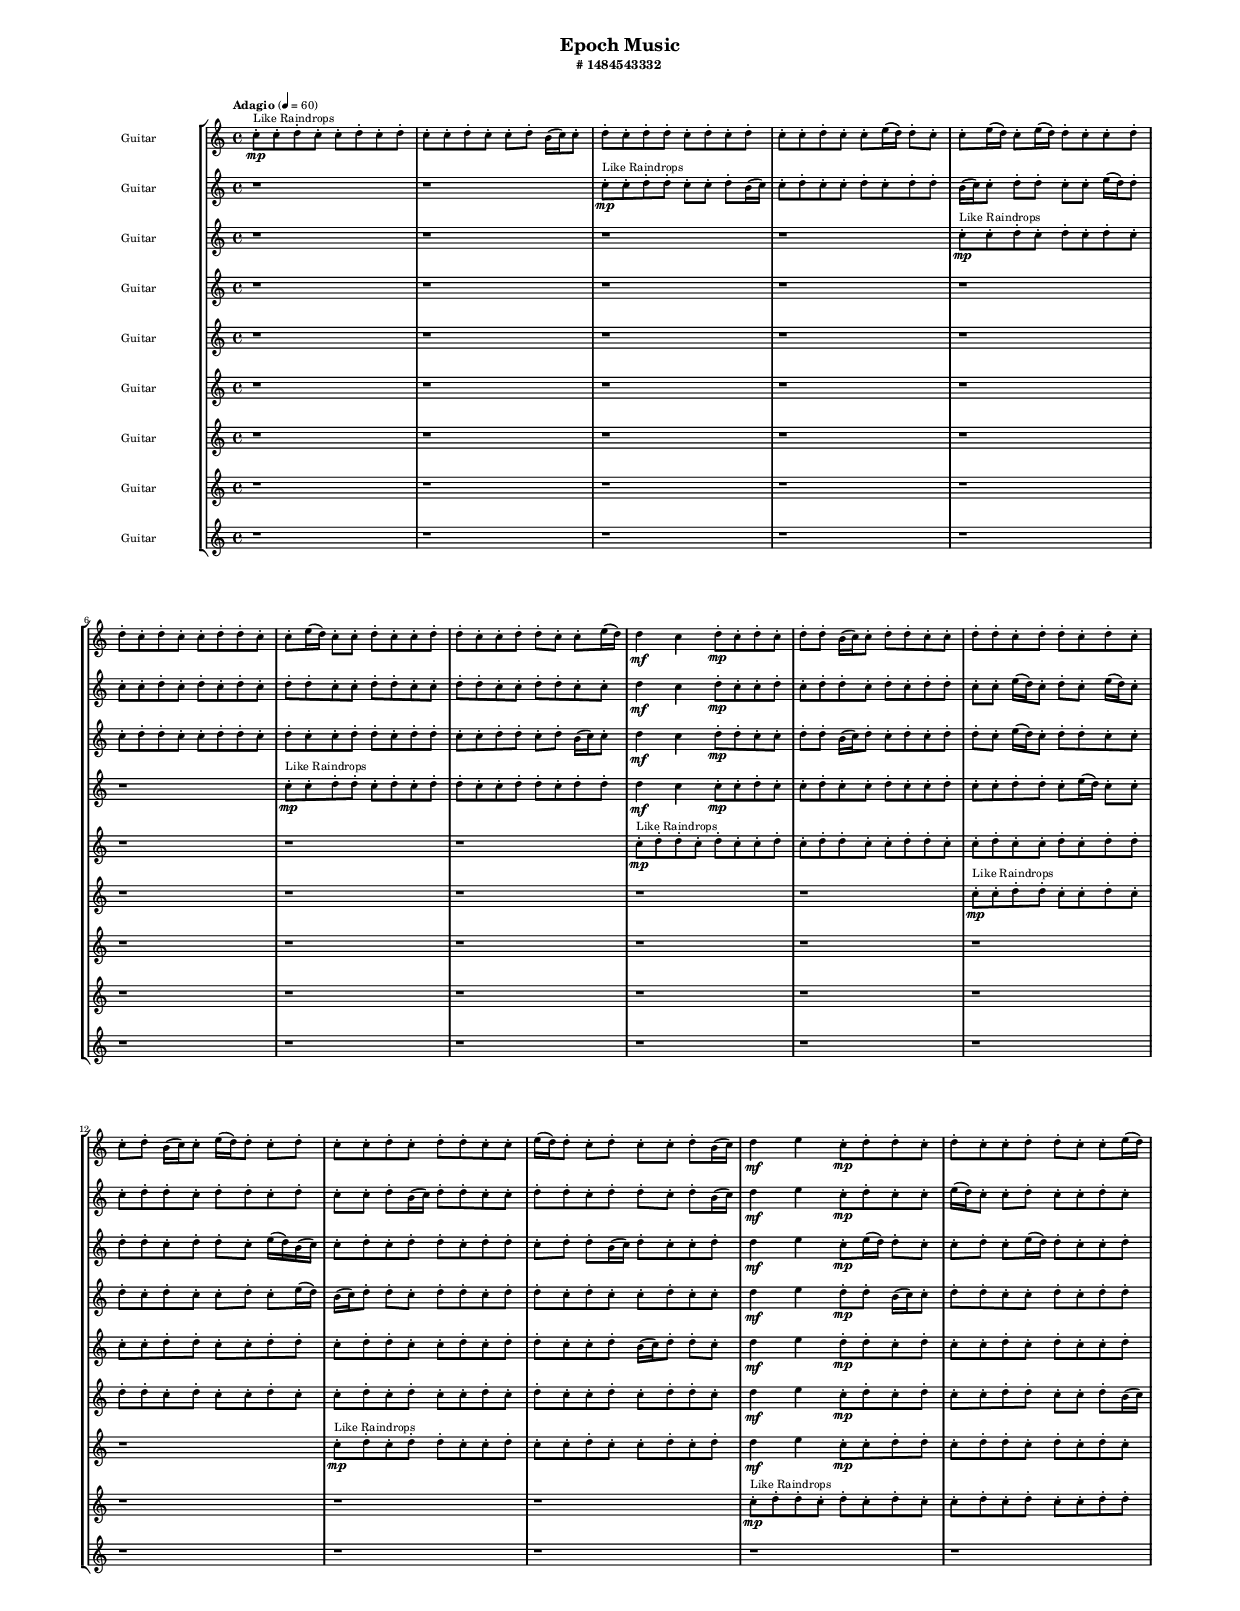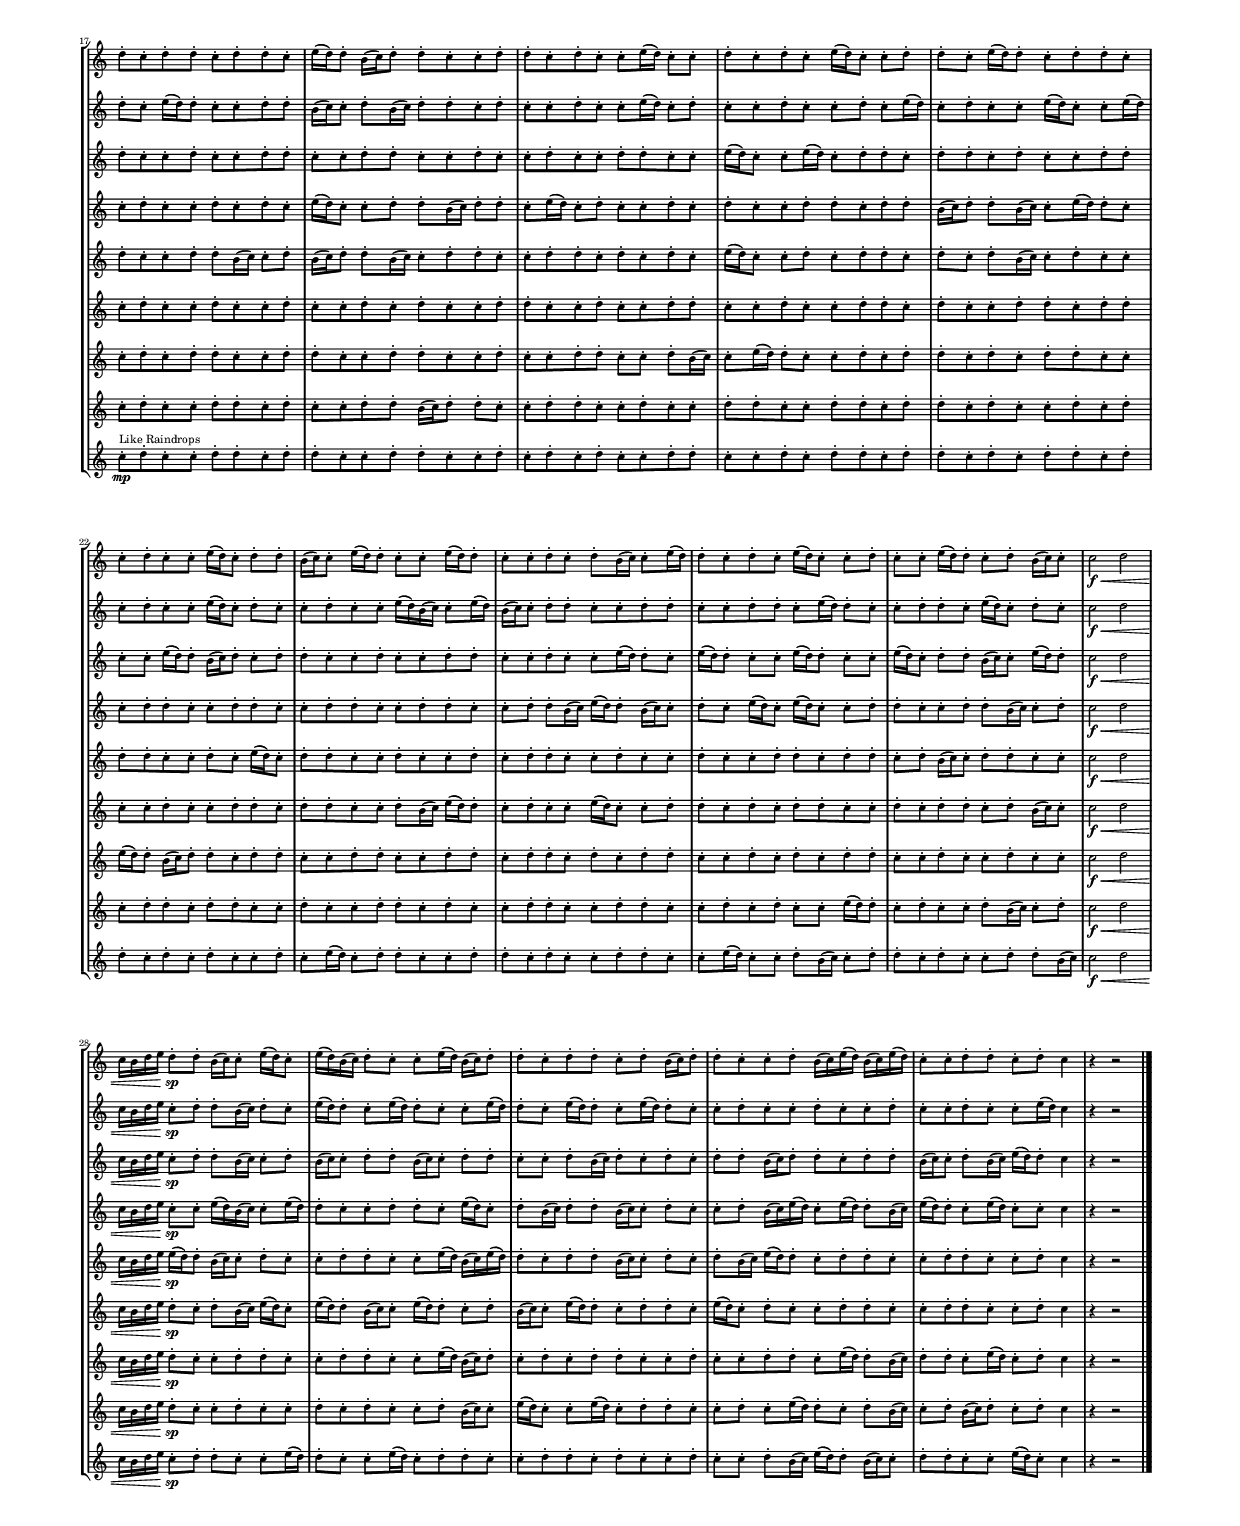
#(set-global-staff-size 10)

\header{
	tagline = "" 
	title = "Epoch Music"
	subtitle="#
1484543332
"
}

\paper{
  indent = 2\cm
  left-margin = 1.5\cm
  right-margin = 1.5\cm
  top-margin = 2\cm
  bottom-margin = 1.5\cm
  ragged-last-bottom = ##t
  print-all-headers = ##t
  print-page-number = ##f
}

\score{
\header{
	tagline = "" 
	title = "  "
	subtitle="  "
}
 \new  StaffGroup  <<

\new Staff \with {
    instrumentName = #"
Guitar
"
	midiInstrument = "Violin"
  }
\absolute {
\clef
"treble"

\tempo "Adagio" 4 = 60 c''8-.\mp ^"Like Raindrops"  c''8-. d''8-. c''8-. c''8-. d''8-. c''8-. d''8-. c''8-. c''8-. d''8-. c''8-. c''8-. d''8-. b'16( c''16) c''8-. d''8-. c''8-. d''8-. d''8-. c''8-. d''8-. c''8-. d''8-. c''8-. c''8-. d''8-. c''8-. c''8-. e''16( d''16) d''8-. c''8-. c''8-. e''16( d''16) c''8-. e''16( d''16) d''8-. c''8-. c''8-. d''8-. d''8-. c''8-. d''8-. c''8-. c''8-. d''8-. d''8-. c''8-. c''8-. e''16( d''16) c''8-. c''8-. d''8-. c''8-. c''8-. d''8-. d''8-. c''8-. c''8-. d''8-. d''8-. c''8-. c''8-. e''16( d''16) d''4\mf c''4 d''8-.\mp c''8-. d''8-. c''8-. d''8-. d''8-. b'16( c''16) c''8-. d''8-. d''8-. c''8-. c''8-. d''8-. d''8-. c''8-. d''8-. d''8-. c''8-. d''8-. c''8-. c''8-. d''8-. b'16( c''16) c''8-. e''16( d''16) d''8-. c''8-. d''8-. c''8-. c''8-. d''8-. c''8-. d''8-. d''8-. c''8-. c''8-. e''16( d''16) d''8-. c''8-. d''8-. c''8-. c''8-. d''8-. b'16( c''16) d''4\mf e''4 c''8-.\mp d''8-. d''8-. c''8-. d''8-. c''8-. c''8-. d''8-. d''8-. c''8-. c''8-. e''16( d''16) d''8-. c''8-. d''8-. d''8-. c''8-. d''8-. d''8-. c''8-. e''16( d''16) d''8-. b'16( c''16) d''8-. d''8-. c''8-. c''8-. d''8-. d''8-. c''8-. d''8-. c''8-. c''8-. e''16( d''16) c''8-. c''8-. d''8-. c''8-. d''8-. c''8-. e''16( d''16) c''8-. c''8-. d''8-. d''8-. c''8-. e''16( d''16) d''8-. c''8-. d''8-. d''8-. c''8-. c''8-. d''8-. c''8-. c''8-. e''16( d''16) c''8-. d''8-. d''8-. b'16( c''16) c''8-. e''16( d''16) d''8-. c''8-. c''8-. e''16( d''16) d''8-. c''8-. c''8-. d''8-. c''8-. d''8-. b'16( c''16) c''8-. e''16( d''16) d''8-. c''8-. d''8-. c''8-. e''16( d''16) c''8-. c''8-. d''8-. c''8-. c''8-. e''16( d''16) d''8-. c''8-. d''8-. b'16( c''16) c''8-. c''2\f\< d''2 c''16 b'16 d''16 e''16 d''8-.\sp d''8-. b'16( c''16) c''8-. e''16( d''16) c''8-. e''16( d''16) b'16( c''16) d''8-. c''8-. c''8-. e''16( d''16) b'16( c''16) d''8-. d''8-. c''8-. d''8-. d''8-. c''8-. d''8-. b'16( c''16) d''8-. d''8-. c''8-. c''8-. d''8-. b'16( c''16) e''16( d''16) b'16( c''16) e''16( d''16) c''8-. c''8-. d''8-. d''8-. c''8-. d''8-. c''4 r4 r2 

	\bar "|."

}



\new Staff \with {
    instrumentName = #"
Guitar
"
	midiInstrument = "Violin"
  }
\absolute {
\clef
"treble"

\tempo "Adagio" 4 = 60 r1 r1 c''8-.\mp ^"Like Raindrops"  c''8-. d''8-. d''8-. c''8-. c''8-. d''8-. b'16( c''16) c''8-. d''8-. c''8-. c''8-. d''8-. c''8-. d''8-. d''8-. b'16( c''16) c''8-. d''8-. d''8-. c''8-. c''8-. e''16( d''16) d''8-. c''8-. c''8-. d''8-. c''8-. d''8-. c''8-. d''8-. c''8-. d''8-. d''8-. c''8-. c''8-. d''8-. d''8-. c''8-. c''8-. d''8-. d''8-. c''8-. c''8-. d''8-. d''8-. c''8-. c''8-. d''4\mf c''4 d''8-.\mp c''8-. c''8-. d''8-. c''8-. d''8-. d''8-. c''8-. d''8-. c''8-. d''8-. d''8-. c''8-. c''8-. e''16( d''16) c''8-. d''8-. c''8-. e''16( d''16) c''8-. c''8-. d''8-. d''8-. c''8-. d''8-. d''8-. c''8-. d''8-. c''8-. c''8-. d''8-. b'16( c''16) d''8-. d''8-. c''8-. c''8-. d''8-. d''8-. c''8-. d''8-. d''8-. c''8-. d''8-. b'16( c''16) d''4\mf e''4 c''8-.\mp d''8-. c''8-. c''8-. e''16( d''16) c''8-. c''8-. d''8-. c''8-. c''8-. d''8-. c''8-. d''8-. c''8-. e''16( d''16) d''8-. c''8-. c''8-. d''8-. d''8-. b'16( c''16) c''8-. d''8-. b'16( c''16) d''8-. d''8-. c''8-. d''8-. c''8-. c''8-. d''8-. c''8-. c''8-. e''16( d''16) c''8-. d''8-. c''8-. c''8-. d''8-. c''8-. c''8-. d''8-. c''8-. e''16( d''16) c''8-. d''8-. c''8-. c''8-. e''16( d''16) c''8-. c''8-. e''16( d''16) c''8-. d''8-. c''8-. c''8-. e''16( d''16) c''8-. d''8-. c''8-. c''8-. d''8-. c''8-. c''8-. e''16( d''16) b'16( c''16) c''8-. e''16( d''16) b'16( c''16) c''8-. d''8-. d''8-. c''8-. c''8-. d''8-. d''8-. c''8-. c''8-. d''8-. d''8-. c''8-. e''16( d''16) d''8-. c''8-. c''8-. d''8-. d''8-. c''8-. e''16( d''16) c''8-. d''8-. c''8-. c''2\f\< d''2 c''16 b'16 d''16 e''16 c''8-.\sp d''8-. d''8-. b'16( c''16) d''8-. c''8-. e''16( d''16) d''8-. c''8-. e''16( d''16) d''8-. c''8-. c''8-. e''16( d''16) d''8-. c''8-. e''16( d''16) d''8-. c''8-. e''16( d''16) d''8-. c''8-. c''8-. d''8-. c''8-. c''8-. d''8-. c''8-. c''8-. d''8-. c''8-. c''8-. d''8-. c''8-. c''8-. e''16( d''16) c''4 r4 r2 

	\bar "|."

}



\new Staff \with {
    instrumentName = #"
Guitar
"
	midiInstrument = "Violin"
  }
\absolute {
\clef
"treble"

\tempo "Adagio" 4 = 60 r1 r1 r1 r1 c''8-.\mp ^"Like Raindrops"  c''8-. d''8-. c''8-. d''8-. c''8-. d''8-. c''8-. c''8-. d''8-. d''8-. c''8-. c''8-. d''8-. d''8-. c''8-. d''8-. c''8-. c''8-. d''8-. d''8-. c''8-. d''8-. d''8-. c''8-. c''8-. d''8-. d''8-. c''8-. d''8-. b'16( c''16) c''8-. d''4\mf c''4 d''8-.\mp d''8-. c''8-. c''8-. d''8-. d''8-. b'16( c''16) d''8-. c''8-. d''8-. c''8-. d''8-. d''8-. c''8-. e''16( d''16) c''8-. d''8-. d''8-. c''8-. c''8-. d''8-. d''8-. c''8-. d''8-. d''8-. c''8-. e''16( d''16) b'16( c''16) c''8-. d''8-. c''8-. d''8-. d''8-. c''8-. d''8-. d''8-. c''8-. d''8-. d''8-. b'16( c''16) d''8-. c''8-. c''8-. d''8-. d''4\mf e''4 c''8-.\mp e''16( d''16) d''8-. c''8-. c''8-. d''8-. c''8-. e''16( d''16) d''8-. c''8-. c''8-. d''8-. d''8-. c''8-. c''8-. d''8-. c''8-. c''8-. d''8-. d''8-. c''8-. c''8-. d''8-. d''8-. c''8-. c''8-. d''8-. c''8-. c''8-. d''8-. c''8-. c''8-. d''8-. d''8-. c''8-. c''8-. e''16( d''16) c''8-. c''8-. e''16( d''16) c''8-. d''8-. d''8-. c''8-. d''8-. d''8-. c''8-. d''8-. c''8-. c''8-. d''8-. d''8-. c''8-. c''8-. e''16( d''16) d''8-. b'16( c''16) d''8-. c''8-. d''8-. d''8-. c''8-. c''8-. d''8-. c''8-. c''8-. d''8-. d''8-. c''8-. c''8-. d''8-. c''8-. c''8-. e''16( d''16) d''8-. c''8-. e''16( d''16) d''8-. c''8-. c''8-. e''16( d''16) d''8-. c''8-. c''8-. e''16( d''16) c''8-. d''8-. d''8-. b'16( c''16) c''8-. e''16( d''16) d''8-. c''2\f\< d''2 c''16 b'16 d''16 e''16 c''8-.\sp d''8-. d''8-. b'16( c''16) c''8-. d''8-. b'16( c''16) c''8-. d''8-. d''8-. b'16( c''16) c''8-. d''8-. d''8-. c''8-. c''8-. d''8-. b'16( c''16) d''8-. c''8-. d''8-. c''8-. d''8-. d''8-. b'16( c''16) d''8-. d''8-. c''8-. d''8-. d''8-. b'16( c''16) c''8-. d''8-. b'16( c''16) e''16( d''16) d''8-. c''4 r4 r2 

	\bar "|."

}



\new Staff \with {
    instrumentName = #"
Guitar
"
	midiInstrument = "Violin"
  }
\absolute {
\clef
"treble"

\tempo "Adagio" 4 = 60 r1 r1 r1 r1 r1 r1 c''8-.\mp ^"Like Raindrops"  c''8-. d''8-. d''8-. c''8-. d''8-. c''8-. d''8-. d''8-. c''8-. c''8-. d''8-. d''8-. c''8-. d''8-. d''8-. d''4\mf c''4 c''8-.\mp c''8-. d''8-. c''8-. c''8-. d''8-. c''8-. c''8-. d''8-. c''8-. c''8-. d''8-. c''8-. c''8-. d''8-. d''8-. c''8-. e''16( d''16) c''8-. c''8-. d''8-. c''8-. d''8-. c''8-. c''8-. d''8-. c''8-. e''16( d''16) b'16( c''16) d''8-. d''8-. c''8-. d''8-. d''8-. c''8-. d''8-. d''8-. c''8-. d''8-. c''8-. c''8-. d''8-. c''8-. c''8-. d''4\mf e''4 d''8-.\mp d''8-. b'16( c''16) c''8-. d''8-. d''8-. c''8-. c''8-. d''8-. c''8-. d''8-. d''8-. c''8-. d''8-. c''8-. c''8-. d''8-. c''8-. d''8-. c''8-. e''16( d''16) c''8-. c''8-. d''8-. d''8-. b'16( c''16) d''8-. d''8-. c''8-. e''16( d''16) c''8-. d''8-. c''8-. c''8-. d''8-. c''8-. d''8-. c''8-. c''8-. d''8-. d''8-. c''8-. d''8-. d''8-. b'16( c''16) d''8-. d''8-. b'16( c''16) c''8-. e''16( d''16) d''8-. c''8-. c''8-. d''8-. d''8-. c''8-. c''8-. d''8-. d''8-. c''8-. c''8-. d''8-. d''8-. c''8-. c''8-. d''8-. d''8-. c''8-. c''8-. d''8-. d''8-. b'16( c''16) e''16( d''16) d''8-. b'16( c''16) c''8-. d''8-. c''8-. e''16( d''16) c''8-. e''16( d''16) c''8-. c''8-. d''8-. d''8-. c''8-. c''8-. d''8-. d''8-. b'16( c''16) c''8-. d''8-. c''2\f\< d''2 c''16 b'16 d''16 e''16 c''8-.\sp c''8-. e''16( d''16) b'16( c''16) c''8-. e''16( d''16) d''8-. c''8-. c''8-. d''8-. d''8-. c''8-. e''16( d''16) c''8-. d''8-. b'16( c''16) d''8-. d''8-. b'16( c''16) c''8-. d''8-. c''8-. c''8-. d''8-. b'16( c''16) e''16( d''16) c''8-. e''16( d''16) d''8-. b'16( c''16) e''16( d''16) d''8-. c''8-. e''16( d''16) c''8-. c''8-. c''4 r4 r2 

	\bar "|."

}



\new Staff \with {
    instrumentName = #"
Guitar
"
	midiInstrument = "Violin"
  }
\absolute {
\clef
"treble"

\tempo "Adagio" 4 = 60 r1 r1 r1 r1 r1 r1 r1 r1 c''8-.\mp ^"Like Raindrops"  d''8-. d''8-. c''8-. d''8-. c''8-. c''8-. d''8-. c''8-. d''8-. d''8-. c''8-. c''8-. d''8-. d''8-. c''8-. c''8-. d''8-. c''8-. c''8-. d''8-. c''8-. d''8-. d''8-. c''8-. c''8-. d''8-. d''8-. c''8-. c''8-. d''8-. d''8-. c''8-. d''8-. d''8-. c''8-. c''8-. d''8-. c''8-. d''8-. d''8-. c''8-. c''8-. d''8-. b'16( c''16) d''8-. d''8-. c''8-. d''4\mf e''4 d''8-.\mp d''8-. c''8-. d''8-. c''8-. c''8-. d''8-. c''8-. d''8-. c''8-. c''8-. d''8-. d''8-. c''8-. c''8-. d''8-. d''8-. b'16( c''16) c''8-. d''8-. b'16( c''16) d''8-. d''8-. b'16( c''16) c''8-. d''8-. d''8-. c''8-. c''8-. d''8-. d''8-. c''8-. d''8-. c''8-. d''8-. c''8-. e''16( d''16) c''8-. c''8-. d''8-. c''8-. d''8-. d''8-. c''8-. d''8-. c''8-. d''8-. b'16( c''16) c''8-. d''8-. c''8-. c''8-. d''8-. d''8-. c''8-. c''8-. d''8-. c''8-. e''16( d''16) c''8-. d''8-. d''8-. c''8-. c''8-. d''8-. c''8-. c''8-. d''8-. c''8-. d''8-. d''8-. c''8-. c''8-. d''8-. c''8-. c''8-. d''8-. c''8-. c''8-. d''8-. d''8-. c''8-. d''8-. d''8-. c''8-. d''8-. b'16( c''16) c''8-. d''8-. d''8-. c''8-. c''8-. c''2\f\< d''2 c''16 b'16 d''16 e''16 e''16(\sp d''16) d''8-. b'16( c''16) c''8-. d''8-. c''8-. c''8-. d''8-. d''8-. c''8-. c''8-. e''16( d''16) b'16( c''16) e''16( d''16) d''8-. c''8-. d''8-. d''8-. b'16( c''16) c''8-. d''8-. c''8-. d''8-. b'16( c''16) e''16( d''16) d''8-. c''8-. d''8-. d''8-. c''8-. c''8-. d''8-. d''8-. c''8-. c''8-. d''8-. c''4 r4 r2 

	\bar "|."

}



\new Staff \with {
    instrumentName = #"
Guitar
"
	midiInstrument = "Violin"
  }
\absolute {
\clef
"treble"

\tempo "Adagio" 4 = 60 r1 r1 r1 r1 r1 r1 r1 r1 r1 r1 c''8-.\mp ^"Like Raindrops"  c''8-. d''8-. d''8-. c''8-. c''8-. d''8-. c''8-. d''8-. d''8-. c''8-. d''8-. c''8-. c''8-. d''8-. c''8-. c''8-. d''8-. c''8-. d''8-. c''8-. c''8-. d''8-. c''8-. d''8-. c''8-. c''8-. d''8-. c''8-. d''8-. d''8-. c''8-. d''4\mf e''4 c''8-.\mp d''8-. c''8-. d''8-. c''8-. c''8-. d''8-. d''8-. c''8-. c''8-. d''8-. b'16( c''16) c''8-. d''8-. c''8-. c''8-. d''8-. c''8-. c''8-. d''8-. c''8-. c''8-. d''8-. c''8-. d''8-. c''8-. c''8-. d''8-. d''8-. c''8-. c''8-. d''8-. c''8-. c''8-. d''8-. d''8-. c''8-. c''8-. d''8-. c''8-. c''8-. d''8-. d''8-. c''8-. d''8-. c''8-. c''8-. d''8-. d''8-. c''8-. d''8-. d''8-. c''8-. c''8-. d''8-. c''8-. c''8-. d''8-. d''8-. c''8-. d''8-. d''8-. c''8-. c''8-. d''8-. b'16( c''16) e''16( d''16) d''8-. c''8-. d''8-. c''8-. c''8-. e''16( d''16) c''8-. c''8-. d''8-. d''8-. c''8-. d''8-. c''8-. d''8-. d''8-. c''8-. c''8-. d''8-. c''8-. d''8-. d''8-. c''8-. d''8-. b'16( c''16) c''8-. c''2\f\< d''2 c''16 b'16 d''16 e''16 d''8-.\sp c''8-. d''8-. b'16( c''16) e''16( d''16) c''8-. e''16( d''16) d''8-. b'16( c''16) c''8-. e''16( d''16) d''8-. c''8-. d''8-. b'16( c''16) c''8-. e''16( d''16) d''8-. c''8-. d''8-. d''8-. c''8-. e''16( d''16) c''8-. d''8-. c''8-. c''8-. d''8-. d''8-. c''8-. c''8-. d''8-. d''8-. c''8-. c''8-. d''8-. c''4 r4 r2 

	\bar "|."

}



\new Staff \with {
    instrumentName = #"
Guitar
"
	midiInstrument = "Violin"
  }
\absolute {
\clef
"treble"

\tempo "Adagio" 4 = 60 r1 r1 r1 r1 r1 r1 r1 r1 r1 r1 r1 r1 c''8-.\mp ^"Like Raindrops"  d''8-. c''8-. d''8-. d''8-. c''8-. c''8-. d''8-. c''8-. c''8-. d''8-. c''8-. c''8-. d''8-. c''8-. d''8-. d''4\mf e''4 c''8-.\mp c''8-. d''8-. d''8-. c''8-. d''8-. d''8-. c''8-. d''8-. c''8-. d''8-. c''8-. c''8-. d''8-. c''8-. d''8-. d''8-. c''8-. c''8-. d''8-. d''8-. c''8-. c''8-. d''8-. d''8-. c''8-. c''8-. d''8-. c''8-. c''8-. d''8-. d''8-. c''8-. c''8-. d''8-. b'16( c''16) c''8-. e''16( d''16) d''8-. c''8-. c''8-. d''8-. c''8-. d''8-. d''8-. c''8-. d''8-. c''8-. d''8-. d''8-. c''8-. c''8-. e''16( d''16) d''8-. b'16( c''16) d''8-. d''8-. c''8-. d''8-. d''8-. c''8-. c''8-. d''8-. d''8-. c''8-. c''8-. d''8-. d''8-. c''8-. d''8-. d''8-. c''8-. d''8-. c''8-. d''8-. d''8-. c''8-. c''8-. d''8-. c''8-. d''8-. c''8-. d''8-. d''8-. c''8-. c''8-. d''8-. c''8-. c''8-. d''8-. c''8-. c''8-. c''2\f\< d''2 c''16 b'16 d''16 e''16 d''8-.\sp c''8-. c''8-. d''8-. d''8-. c''8-. c''8-. d''8-. d''8-. c''8-. c''8-. e''16( d''16) b'16( c''16) d''8-. c''8-. d''8-. c''8-. d''8-. d''8-. c''8-. c''8-. d''8-. c''8-. c''8-. d''8-. d''8-. c''8-. e''16( d''16) d''8-. b'16( c''16) d''8-. d''8-. c''8-. e''16( d''16) c''8-. d''8-. c''4 r4 r2 

	\bar "|."

}



\new Staff \with {
    instrumentName = #"
Guitar
"
	midiInstrument = "Violin"
  }
\absolute {
\clef
"treble"

\tempo "Adagio" 4 = 60 r1 r1 r1 r1 r1 r1 r1 r1 r1 r1 r1 r1 r1 r1 c''8-.\mp ^"Like Raindrops"  d''8-. d''8-. c''8-. d''8-. c''8-. d''8-. c''8-. c''8-. d''8-. c''8-. d''8-. c''8-. c''8-. d''8-. d''8-. c''8-. d''8-. c''8-. c''8-. d''8-. d''8-. c''8-. d''8-. c''8-. c''8-. d''8-. d''8-. b'16( c''16) d''8-. d''8-. c''8-. c''8-. d''8-. d''8-. c''8-. c''8-. d''8-. c''8-. c''8-. d''8-. d''8-. c''8-. c''8-. d''8-. d''8-. c''8-. d''8-. d''8-. c''8-. d''8-. c''8-. c''8-. d''8-. c''8-. d''8-. c''8-. d''8-. d''8-. c''8-. d''8-. d''8-. c''8-. c''8-. d''8-. c''8-. c''8-. d''8-. d''8-. c''8-. d''8-. c''8-. c''8-. d''8-. d''8-. c''8-. c''8-. d''8-. d''8-. c''8-. c''8-. d''8-. c''8-. d''8-. c''8-. c''8-. e''16( d''16) d''8-. c''8-. d''8-. c''8-. c''8-. d''8-. b'16( c''16) c''8-. d''8-. c''2\f\< d''2 c''16 b'16 d''16 e''16 d''8-.\sp c''8-. c''8-. d''8-. c''8-. c''8-. d''8-. c''8-. d''8-. c''8-. c''8-. d''8-. b'16( c''16) c''8-. e''16( d''16) c''8-. c''8-. e''16( d''16) c''8-. d''8-. d''8-. c''8-. c''8-. d''8-. c''8-. e''16( d''16) d''8-. c''8-. d''8-. b'16( c''16) c''8-. d''8-. b'16( c''16) d''8-. c''8-. d''8-. c''4 r4 r2 

	\bar "|."

}



\new Staff \with {
    instrumentName = #"
Guitar
"
	midiInstrument = "Violin"
  }
\absolute {
\clef
"treble"

\tempo "Adagio" 4 = 60 r1 r1 r1 r1 r1 r1 r1 r1 r1 r1 r1 r1 r1 r1 r1 r1 c''8-.\mp ^"Like Raindrops"  d''8-. c''8-. c''8-. d''8-. d''8-. c''8-. d''8-. d''8-. c''8-. c''8-. d''8-. d''8-. c''8-. c''8-. d''8-. c''8-. d''8-. c''8-. d''8-. c''8-. c''8-. d''8-. d''8-. c''8-. c''8-. d''8-. c''8-. d''8-. d''8-. c''8-. d''8-. d''8-. c''8-. d''8-. c''8-. d''8-. d''8-. c''8-. d''8-. d''8-. c''8-. d''8-. c''8-. d''8-. c''8-. c''8-. d''8-. c''8-. e''16( d''16) c''8-. d''8-. d''8-. c''8-. c''8-. d''8-. d''8-. c''8-. d''8-. c''8-. c''8-. d''8-. d''8-. c''8-. c''8-. e''16( d''16) c''8-. c''8-. d''8-. b'16( c''16) c''8-. d''8-. d''8-. c''8-. d''8-. c''8-. c''8-. d''8-. d''8-. b'16( c''16) c''2\f\< d''2 c''16 b'16 d''16 e''16 c''8-.\sp d''8-. d''8-. c''8-. c''8-. e''16( d''16) d''8-. c''8-. c''8-. e''16( d''16) c''8-. d''8-. d''8-. c''8-. c''8-. d''8-. d''8-. c''8-. d''8-. c''8-. c''8-. d''8-. c''8-. c''8-. d''8-. b'16( c''16) e''16( d''16) d''8-. b'16( c''16) c''8-. d''8-. d''8-. c''8-. c''8-. e''16( d''16) c''8-. c''4 r4 r2 

	\bar "|."

}


>>
\layout{}
\midi{}
}

